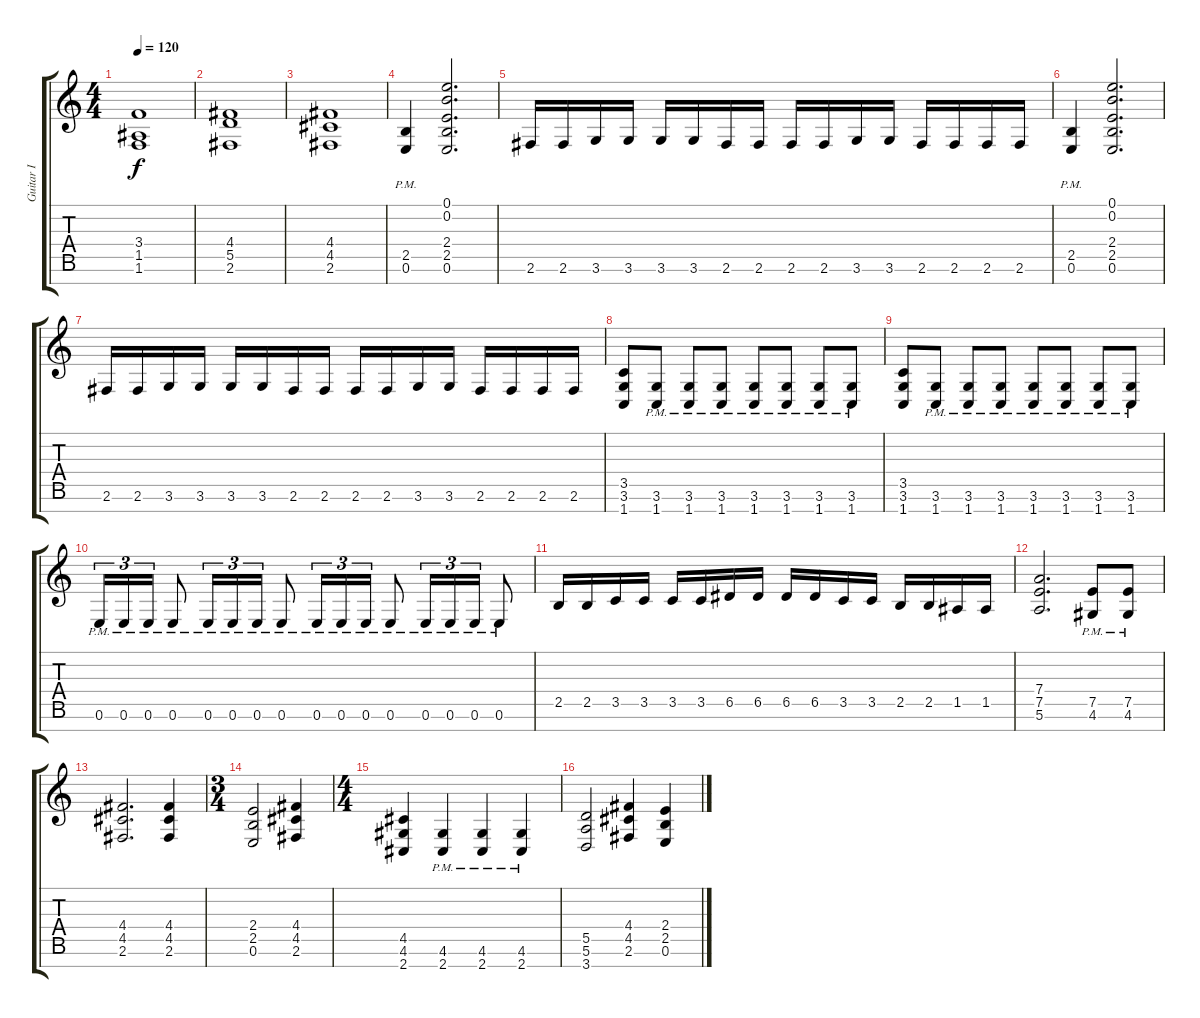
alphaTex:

\track ("Guitar I" "Guitar I") {instrument distortionguitar}
\staff {score tabs}
\tuning (E4 B3 G3 D3 A2 E2 B1) {hide}
\ts (4 4)
\tempo 120
\clef g2
\ks c
(3.4 1.5 1.6).1{dy f} |
(4.4 5.5 2.6).1 |
(4.4 4.5 2.6).1 |
(2.5{pm} 0.6{pm}).4 (0.1 0.2 2.4 2.5 0.6).2{d} |
2.6.16 2.6.16 3.6.16 3.6.16 3.6.16 3.6.16 2.6.16 2.6.16 2.6.16 2.6.16 3.6.16 3.6.16 2.6.16 2.6.16 2.6.16 2.6.16 |
(2.5{pm} 0.6{pm}).4 (0.1 0.2 2.4 2.5 0.6).2{d} |
2.6.16 2.6.16 3.6.16 3.6.16 3.6.16 3.6.16 2.6.16 2.6.16 2.6.16 2.6.16 3.6.16 3.6.16 2.6.16 2.6.16 2.6.16 2.6.16 |
(3.5 3.6 1.7).8 (3.6{pm} 1.7{pm}).8 (3.6{pm} 1.7{pm}).8 (3.6{pm} 1.7{pm}).8 (3.6{pm} 1.7{pm}).8 (3.6{pm} 1.7{pm}).8 (3.6{pm} 1.7{pm}).8 (3.6{pm} 1.7{pm}).8 |
(3.5 3.6 1.7).8 (3.6{pm} 1.7{pm}).8 (3.6{pm} 1.7{pm}).8 (3.6{pm} 1.7{pm}).8 (3.6{pm} 1.7{pm}).8 (3.6{pm} 1.7{pm}).8 (3.6{pm} 1.7{pm}).8 (3.6{pm} 1.7{pm}).8 |
0.6{pm}.16{tu (3 2)} 0.6{pm}.16{tu (3 2)} 0.6{pm}.16{tu (3 2)} 0.6{pm}.8 0.6{pm}.16{tu (3 2)} 0.6{pm}.16{tu (3 2)} 0.6{pm}.16{tu (3 2)} 0.6{pm}.8 0.6{pm}.16{tu (3 2)} 0.6{pm}.16{tu (3 2)} 0.6{pm}.16{tu (3 2)} 0.6{pm}.8 0.6{pm}.16{tu (3 2)} 0.6{pm}.16{tu (3 2)} 0.6{pm}.16{tu (3 2)} 0.6{pm}.8 |
2.5.16 2.5.16 3.5.16 3.5.16 3.5.16 3.5.16 6.5.16 6.5.16 6.5.16 6.5.16 3.5.16 3.5.16 2.5.16 2.5.16 1.5.16 1.5.16 |
(7.4 7.5 5.6).2{d} (7.5{pm} 4.6{pm}).8 (7.5{pm} 4.6{pm}).8 |
(4.4 4.5 2.6).2{d} (4.4 4.5 2.6).4 |
\ts (3 4)
(2.4 2.5 0.6).2 (4.4 4.5 2.6).4 |
\ts (4 4)
(4.5 4.6 2.7).4 (4.6{pm} 2.7{pm}).4 (4.6{pm} 2.7{pm}).4 (4.6{pm} 2.7{pm}).4 |
(5.5 5.6 3.7).2 (4.4 4.5 2.6).4 (2.4 2.5 0.6).4
